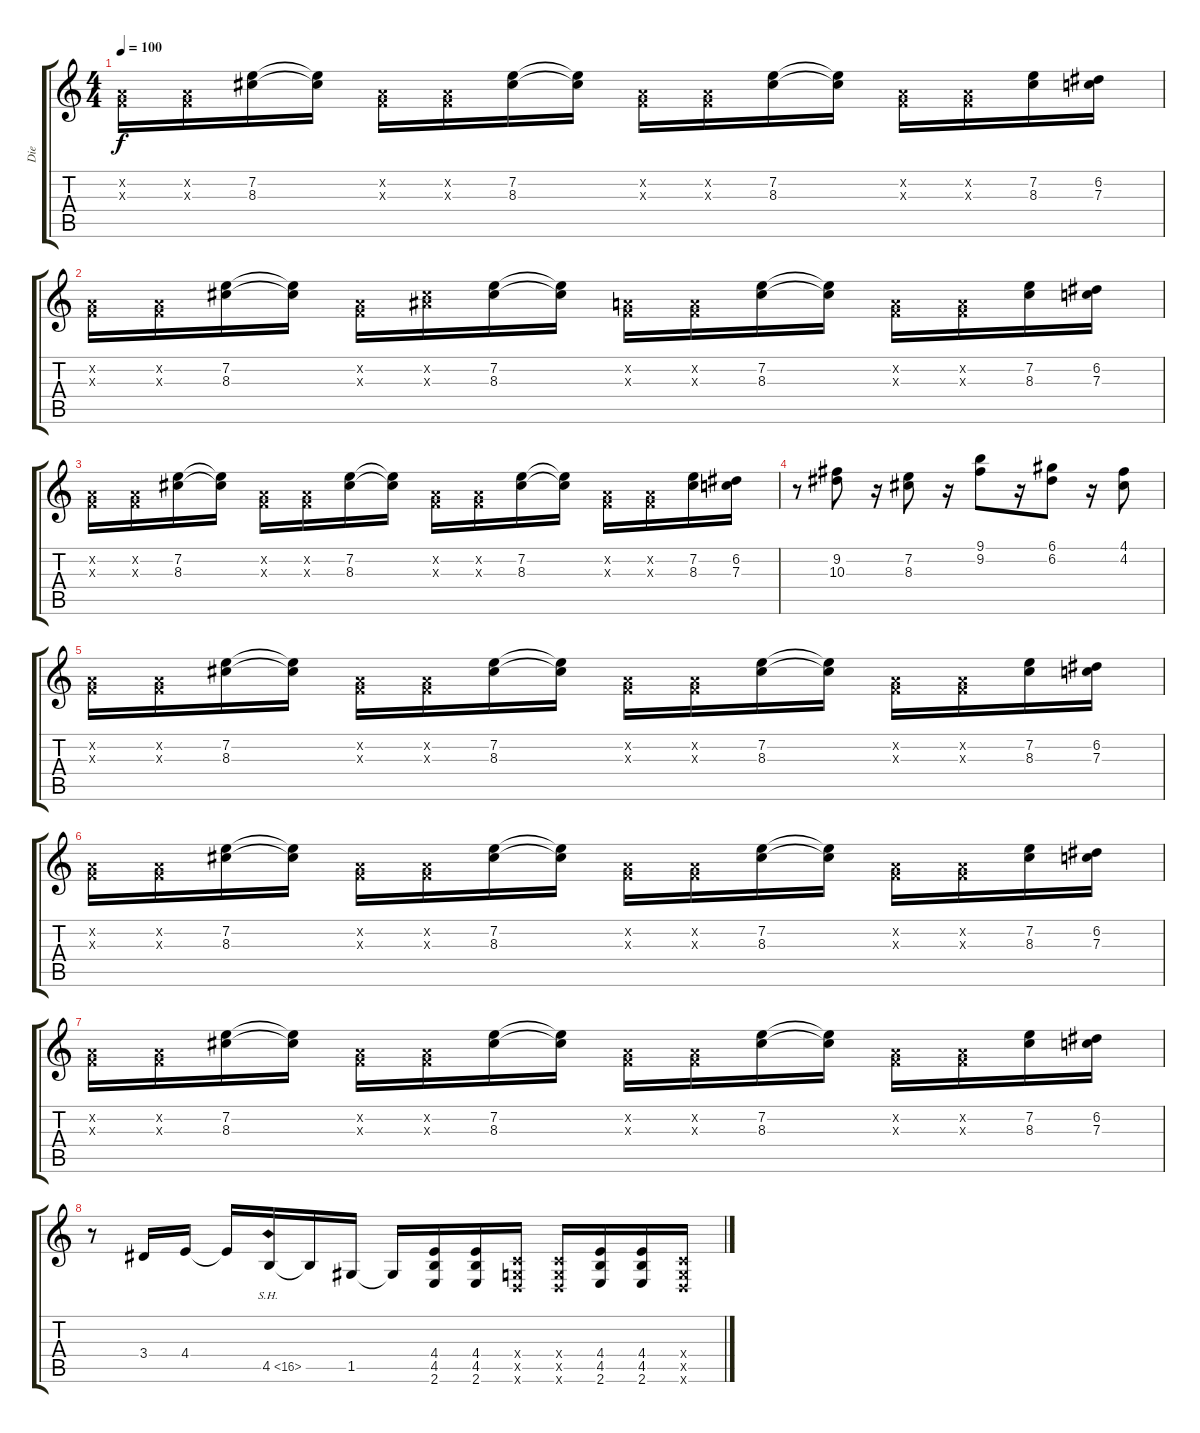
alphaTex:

\track ("Die" "Die") {instrument distortionguitar}
\staff {score tabs}
\tuning (D4 A3 F3 C3 G2 D2) {hide}
\ts (4 4)
\tempo 100
\clef g2
\ks c
(0.2{x} 0.3{x}).16{dy f} (0.2{x} 0.3{x}).16 (7.2 8.3).16 (7.2{t} 8.3{t}).16 (0.2{x} 0.3{x}).16 (0.2{x} 0.3{x}).16 (7.2 8.3).16 (7.2{t} 8.3{t}).16 (0.2{x} 0.3{x}).16 (0.2{x} 0.3{x}).16 (7.2 8.3).16 (7.2{t} 8.3{t}).16 (0.2{x} 0.3{x}).16 (0.2{x} 0.3{x}).16 (7.2 8.3).16 (6.2 7.3).16 |
(0.2{x} 0.3{x}).16 (0.2{x} 0.3{x}).16 (7.2 8.3).16 (7.2{t} 8.3{t}).16 (0.2{x} 0.3{x}).16 (4.2{x} 5.3{x}).16 (7.2 8.3).16 (7.2{t} 8.3{t}).16 (0.2{x} 0.3{x}).16 (0.2{x} 0.3{x}).16 (7.2 8.3).16 (7.2{t} 8.3{t}).16 (0.2{x} 0.3{x}).16 (0.2{x} 0.3{x}).16 (7.2 8.3).16 (6.2 7.3).16 |
(0.2{x} 0.3{x}).16 (0.2{x} 0.3{x}).16 (7.2 8.3).16 (7.2{t} 8.3{t}).16 (0.2{x} 0.3{x}).16 (0.2{x} 0.3{x}).16 (7.2 8.3).16 (7.2{t} 8.3{t}).16 (0.2{x} 0.3{x}).16 (0.2{x} 0.3{x}).16 (7.2 8.3).16 (7.2{t} 8.3{t}).16 (0.2{x} 0.3{x}).16 (0.2{x} 0.3{x}).16 (7.2 8.3).16 (6.2 7.3).16 |
r.8 (9.2 10.3).8 r.16 (7.2 8.3).8 r.16 (9.1 9.2).8 r.16 (6.1 6.2).8 r.16 (4.1 4.2).8 |
(0.2{x} 0.3{x}).16 (0.2{x} 0.3{x}).16 (7.2 8.3).16 (7.2{t} 8.3{t}).16 (0.2{x} 0.3{x}).16 (0.2{x} 0.3{x}).16 (7.2 8.3).16 (7.2{t} 8.3{t}).16 (0.2{x} 0.3{x}).16 (0.2{x} 0.3{x}).16 (7.2 8.3).16 (7.2{t} 8.3{t}).16 (0.2{x} 0.3{x}).16 (0.2{x} 0.3{x}).16 (7.2 8.3).16 (6.2 7.3).16 |
(0.2{x} 0.3{x}).16 (0.2{x} 0.3{x}).16 (7.2 8.3).16 (7.2{t} 8.3{t}).16 (0.2{x} 0.3{x}).16 (0.2{x} 0.3{x}).16 (7.2 8.3).16 (7.2{t} 8.3{t}).16 (0.2{x} 0.3{x}).16 (0.2{x} 0.3{x}).16 (7.2 8.3).16 (7.2{t} 8.3{t}).16 (0.2{x} 0.3{x}).16 (0.2{x} 0.3{x}).16 (7.2 8.3).16 (6.2 7.3).16 |
(0.2{x} 0.3{x}).16 (0.2{x} 0.3{x}).16 (7.2 8.3).16 (7.2{t} 8.3{t}).16 (0.2{x} 0.3{x}).16 (0.2{x} 0.3{x}).16 (7.2 8.3).16 (7.2{t} 8.3{t}).16 (0.2{x} 0.3{x}).16 (0.2{x} 0.3{x}).16 (7.2 8.3).16 (7.2{t} 8.3{t}).16 (0.2{x} 0.3{x}).16 (0.2{x} 0.3{x}).16 (7.2 8.3).16 (6.2 7.3).16 |
r.8{volume 13} 3.4.16 4.4.16 4.4{t}.16 4.5{sh 12}.16 4.5{t}.16 1.5.16 1.5{t}.16 (4.4 4.5 2.6).16 (4.4 4.5 2.6).16 (0.4{x} 0.5{x} 0.6{x}).16 (0.4{x} 0.5{x} 0.6{x}).16 (4.4 4.5 2.6).16 (4.4 4.5 2.6).16 (0.4{x} 0.5{x} 0.6{x}).16
